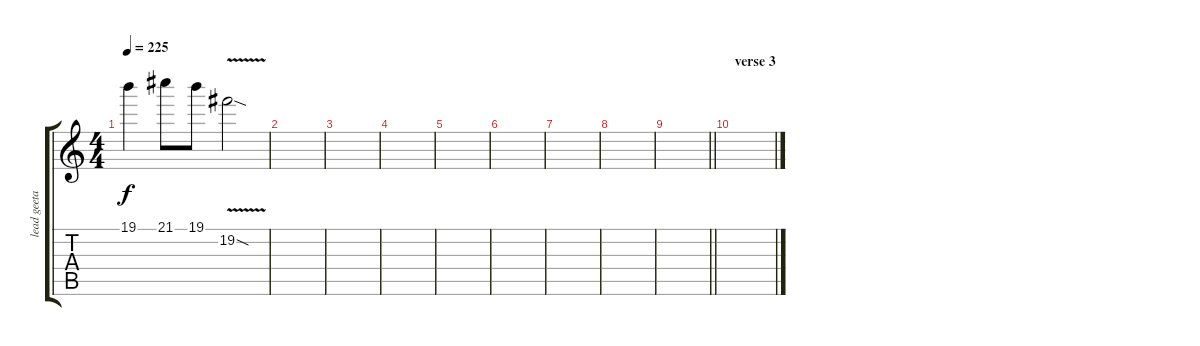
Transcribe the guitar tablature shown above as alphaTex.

\track ("lead geetar" "lead geeta") {instrument distortionguitar}
\staff {score tabs}
\tuning (E4 B3 G3 D3 A2 E2) {hide}
\ts (4 4)
\tempo 225
\clef g2
\ks c
19.1{t}.4{dy f} 21.1.8 19.1.8 19.2{v sod}.2 |
|
|
|
|
|
|
|
\barLineRight lightlight
|
\section ("" "verse 3")
